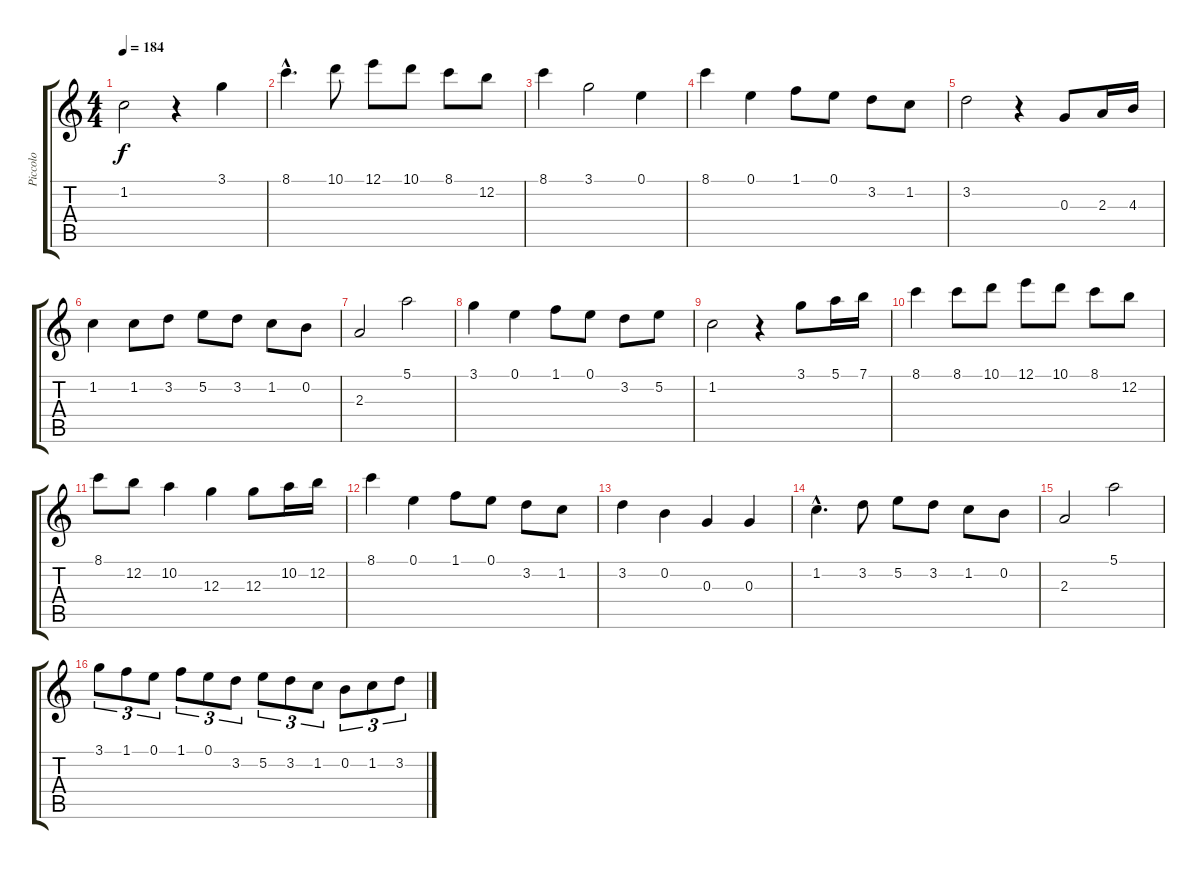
\track ("Piccolo" "Piccolo") {instrument piccolo}
\staff {score tabs}
\tuning (E5 B4 G4 D4 A3 E3) {hide}
\ts (4 4)
\tempo 184
\clef g2
\ks c
1.2.2{dy f} r.4 3.1.4 |
8.1{hac}.4{d} 10.1.8 12.1.8 10.1.8 8.1.8 12.2.8 |
8.1.4 3.1.2 0.1.4 |
8.1.4 0.1.4 1.1.8 0.1.8 3.2.8 1.2.8 |
3.2.2 r.4 0.3.8 2.3.16 4.3.16 |
1.2.4 1.2.8 3.2.8 5.2.8 3.2.8 1.2.8 0.2.8 |
2.3.2 5.1.2 |
3.1.4 0.1.4 1.1.8 0.1.8 3.2.8 5.2.8 |
1.2.2 r.4 3.1.8 5.1.16 7.1.16 |
8.1.4 8.1.8 10.1.8 12.1.8 10.1.8 8.1.8 12.2.8 |
8.1.8 12.2.8 10.2.4 12.3.4 12.3.8 10.2.16 12.2.16 |
8.1.4 0.1.4 1.1.8 0.1.8 3.2.8 1.2.8 |
3.2.4 0.2.4 0.3.4 0.3.4 |
1.2{hac}.4{d} 3.2.8 5.2.8 3.2.8 1.2.8 0.2.8 |
2.3.2 5.1.2 |
3.1.8{tu (3 2)} 1.1.8{tu (3 2)} 0.1.8{tu (3 2)} 1.1.8{tu (3 2)} 0.1.8{tu (3 2)} 3.2.8{tu (3 2)} 5.2.8{tu (3 2)} 3.2.8{tu (3 2)} 1.2.8{tu (3 2)} 0.2.8{tu (3 2)} 1.2.8{tu (3 2)} 3.2.8{tu (3 2)}
